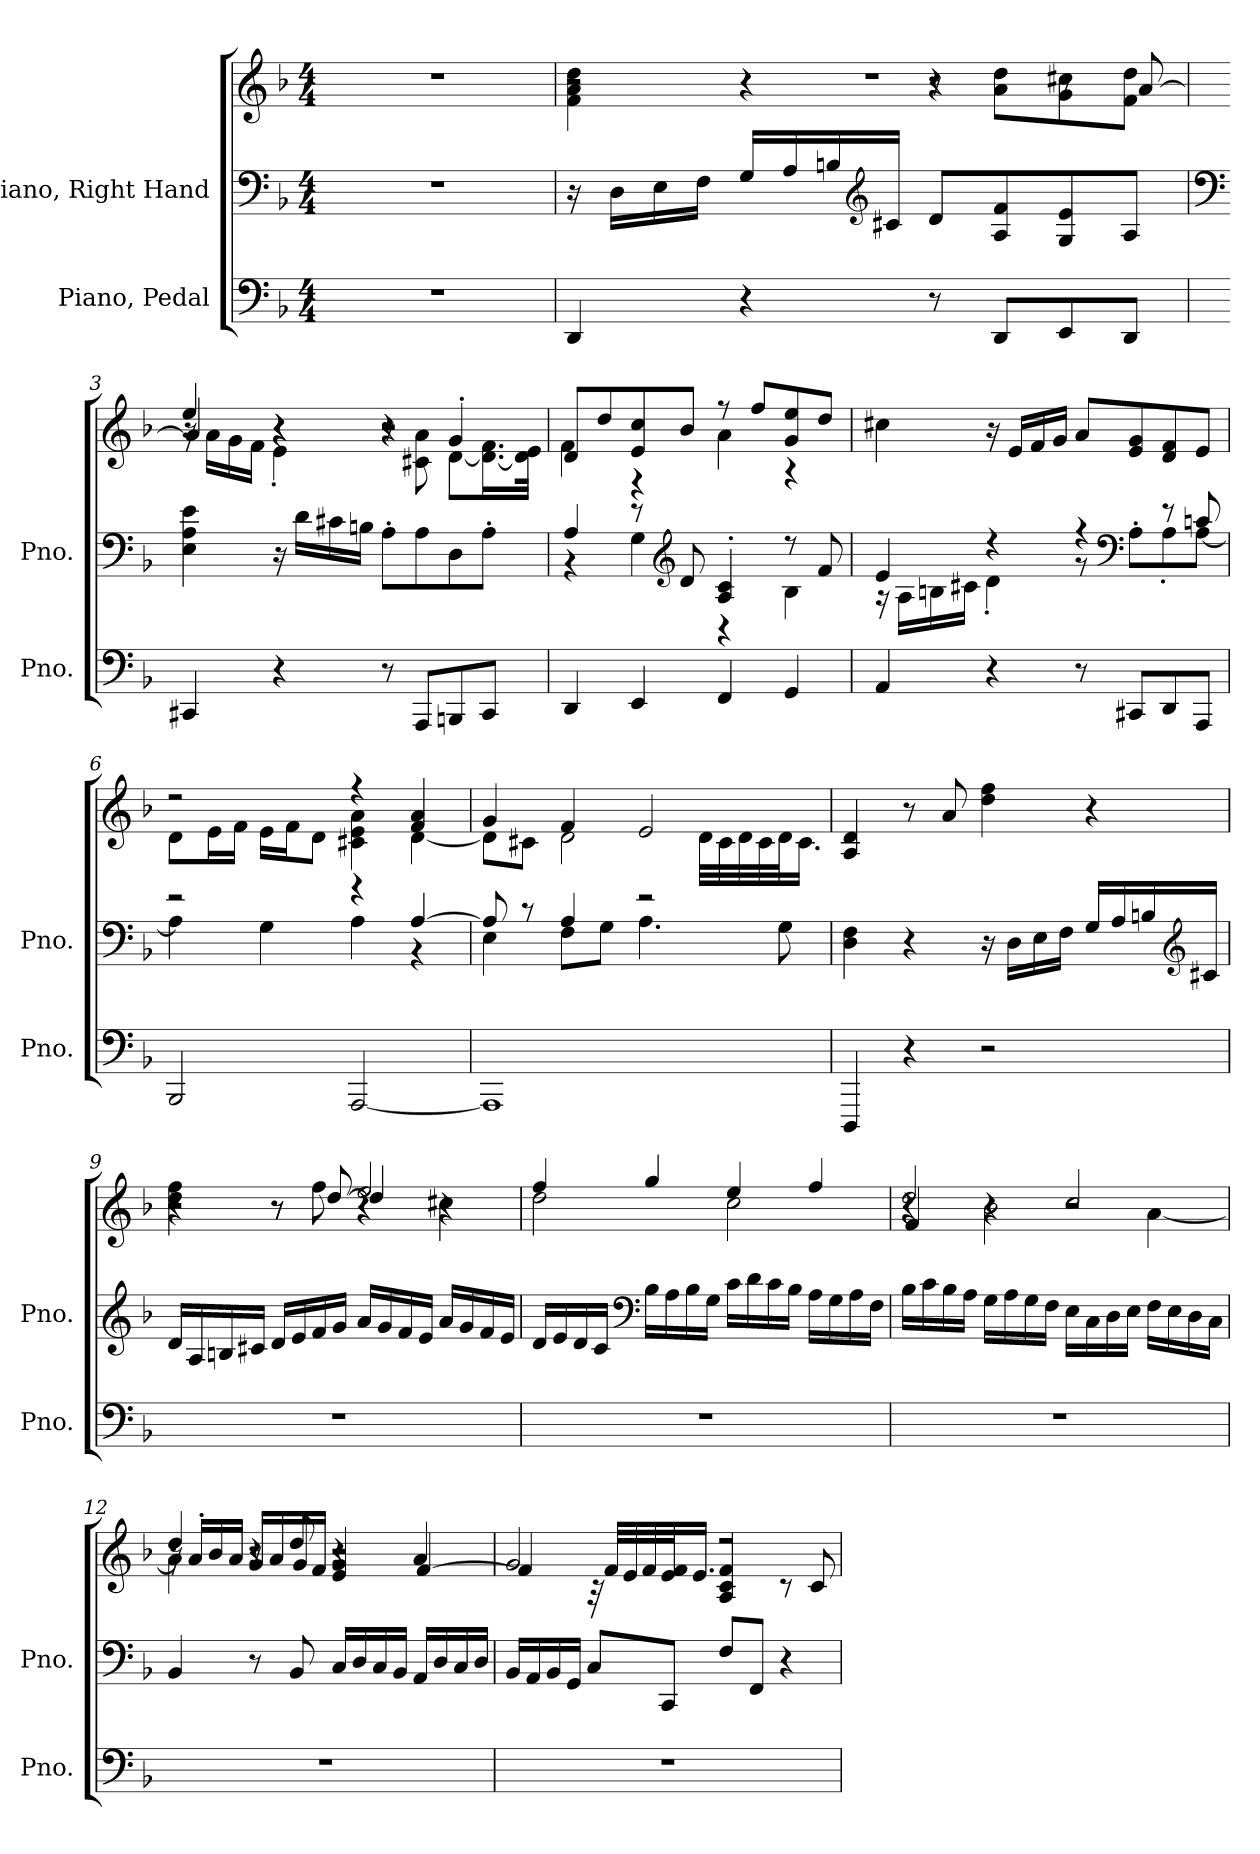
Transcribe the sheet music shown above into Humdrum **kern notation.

**kern	**kern	**kern
*part2	*part1	*part1
*staff3	*staff2	*staff1
*I"Piano, Pedal	*I"Piano, Right Hand	*
*I'Pno.	*I'Pno.	*
*clefF4	*clefF4	*clefG2
*k[b-]	*k[b-]	*k[b-]
*M4/4	*M4/4	*M4/4
*MM69	*MM69	*MM69
=1	=1	=1
1r	1r	1r
=2	=2	=2
*	*	*^
*	*	*	*^
4DD/	16r	1r	4f\ 4a\ 4dd\	2r
.	16D\LL	.	.	.
.	16E\	.	.	.
.	16F\JJ	.	.	.
4r	16G/LL	.	4r	.
.	16A/	.	.	.
.	16Bn/	.	.	.
*	*clefG2	*	*	*
.	16c#X/JJ	.	.	.
8r	8d/L	.	8r	4r
8DD/L	8A/ 8f/	.	8a\ 8dd\L	.
8EE/	8G/ 8e/	.	8g\ 8cc#X\	8r
8DD/J	8A/J	.	8f\ 8dd\J	[8a/
!!LO:LB:g=z	!!	!!
=3	=3	=3	=3	=3
*	*clefF4	*	*	*
4CC#X/	4E\ 4A\ 4e\	4ee/	16r	4a/]
.	.	.	16a\LL	.
.	.	.	16g\	.
.	.	.	16f\JJ	.
4r	16r	4r	4e'\	4r
.	16d\LL	.	.	.
.	16c#X\	.	.	.
.	16Bn\JJ	.	.	.
8r	8A'\L	2r	8r	4r
8AAA/L	8A\	.	8c#X\ 8a\	.
8BBBn/	8D\	.	[8d\L	4g'/
8CC#/J	8A'\J	.	16.d\_ 16.f\L	.
.	.	.	32d\] 32e\JJk	.
*	*	*	*v	*v
=4	=4	=4	=4
*	*^	*	*
4DD/	4A/	4r	8d/L	4f\
.	.	.	8dd/	.
4EE/	8r	4G\	8e/ 8cc/	4r
*	*clefG2	*	*	*
.	8d/	.	8b-/J	.
4FF/	4A/' 4c/'	4r	8r	4a\
.	.	.	8ff/L	.
4GG/	8r	4B-\	8g/ 8ee/	4r
.	8f/	.	8dd/J	.
*	*	*	*v	*v
!!LO:LB:g=z
=5	=5	=5	=5
4AA/	4e/	16r	4cc#X\
.	.	16A\LL	.
.	.	16Bn\	.
.	.	16c#X\JJ	.
4r	4r	4d'\	16r
.	.	.	16e/LL
.	.	.	16f/
.	.	.	16g/JJ
8r	4r	8r	8a/L
*	*clefF4	*	*
8CC#X/L	.	8A'\L	8e/ 8g/
8DD/	8r	8A'\	8d/ 8f/
8AAA/J	8cn/	[8A\J	8e/J
=6	=6	=6	=6
*	*	*	*^
2BBB-/	2r	4A\]	2r	8d\L
.	.	.	.	16e\L
.	.	.	.	16f\JJ
.	.	4G\	.	16e\LL
.	.	.	.	16f\J
.	.	.	.	8d\J
[2AAA/	4r	4A\	4r	4c#X\ 4e\ 4a\
.	[4A/	4r	4f/ 4a/	[4d\
=7	=7	=7	=7	=7
1AAA]	8A/]	4E\	4g/	8d\L]
.	8r	.	.	8c#X\J
.	4A/	8F\L	4f/	2d\
.	.	8G\J	.	.
.	2r	4.A\	2e/	.
.	.	.	.	32d\LLL
.	.	.	.	32c#\
.	.	.	.	32d\
.	.	.	.	32c#\
.	.	8G\	.	32d\J
.	.	.	.	16.c#\JJ
*	*v	*v	*	*
*	*	*v	*v
!!LO:LB:g=z
=8	=8	=8
4DDD/	4D\ 4F\	4A/ 4d/
4r	4r	8r
.	.	8a/
2r	16r	4dd\ 4ff\
.	16D\LL	.
.	16E\	.
.	16F\JJ	.
.	16G/LL	4r
.	16A/	.
.	16Bn/	.
*	*clefG2	*
.	16c#X/JJ	.
=9	=9	=9
*	*	*^
*	*	*	*^
1r	16d/LL	2r	4dd\ 4ff\	4r
.	16A/	.	.	.
.	16Bn/	.	.	.
.	16c#X/JJ	.	.	.
.	16d/LL	.	8r	8r
.	16e/	.	.	.
.	16f/	.	8ff\	[8dd/
.	16g/JJ	.	.	.
.	16a/LL	2ee/	4r	4dd/]
.	16g/	.	.	.
.	16f/	.	.	.
.	16e/JJ	.	.	.
.	16a/LL	.	4cc#X\	4r
.	16g/	.	.	.
.	16f/	.	.	.
.	16e/JJ	.	.	.
*	*	*	*v	*v
!!LO:PB:g=z
=10	=10	=10	=10
1r	16d/LL	4ff/	2dd\
.	16e/	.	.
.	16d/	.	.
.	16c/JJ	.	.
*	*clefF4	*	*
.	16B-\LL	4gg/	.
.	16A\	.	.
.	16B-\	.	.
.	16G\JJ	.	.
.	16c\LL	4ee/	2cc\
.	16d\	.	.
.	16c\	.	.
.	16B-\JJ	.	.
.	16A\LL	4ff/	.
.	16G\	.	.
.	16A\	.	.
.	16F\JJ	.	.
=11	=11	=11	=11
*	*	*	*^
1r	16B-\LL	2dd/	4r	4f/
.	16c\	.	.	.
.	16B-\	.	.	.
.	16A\JJ	.	.	.
.	16G\LL	.	2b-\	4r
.	16A\	.	.	.
.	16G\	.	.	.
.	16F\JJ	.	.	.
.	16E\LL	2cc/	.	2r
.	16C\	.	.	.
.	16D\	.	.	.
.	16E\JJ	.	.	.
.	16F\LL	.	[4a\	.
.	16E\	.	.	.
.	16D\	.	.	.
.	16C\JJ	.	.	.
!!LO:LB:g=z	!!	!!
=12	=12	=12	=12	=12
1r	4BB-/	4dd/	4a\]	16r
.	.	.	.	16a'/LL
.	.	.	.	16b-/
.	.	.	.	16a/JJ
.	8r	8r	4r	16g/LL
.	.	.	.	16a/
.	8BB-/	8dd/	.	16g/
.	.	.	.	16f/JJ
.	16C/LL	4r	2r	4e/ 4g/
.	16D/	.	.	.
.	16C/	.	.	.
.	16BB-/JJ	.	.	.
.	16AA/LL	4a/	.	[4f/
.	16D/	.	.	.
.	16C/	.	.	.
.	16D/JJ	.	.	.
*	*	*	*v	*v
=13	=13	=13	=13
1r	16BB-/LL	2g/	4f/]
.	16AA/	.	.
.	16BB-/	.	.
.	16GG/JJ	.	.
.	8C/L	.	32r
.	.	.	32f/LLL
.	.	.	32e/
.	.	.	32f/
.	8CC/J	.	32e/ 32f/J
.	.	.	16.e/JJ
.	8F/L	2r	4A/ 4c/ 4f/
.	8FF/J	.	.
.	4r	.	8r
.	.	.	8c/
*	*	*v	*v
=	=	=
*-	*-	*-
